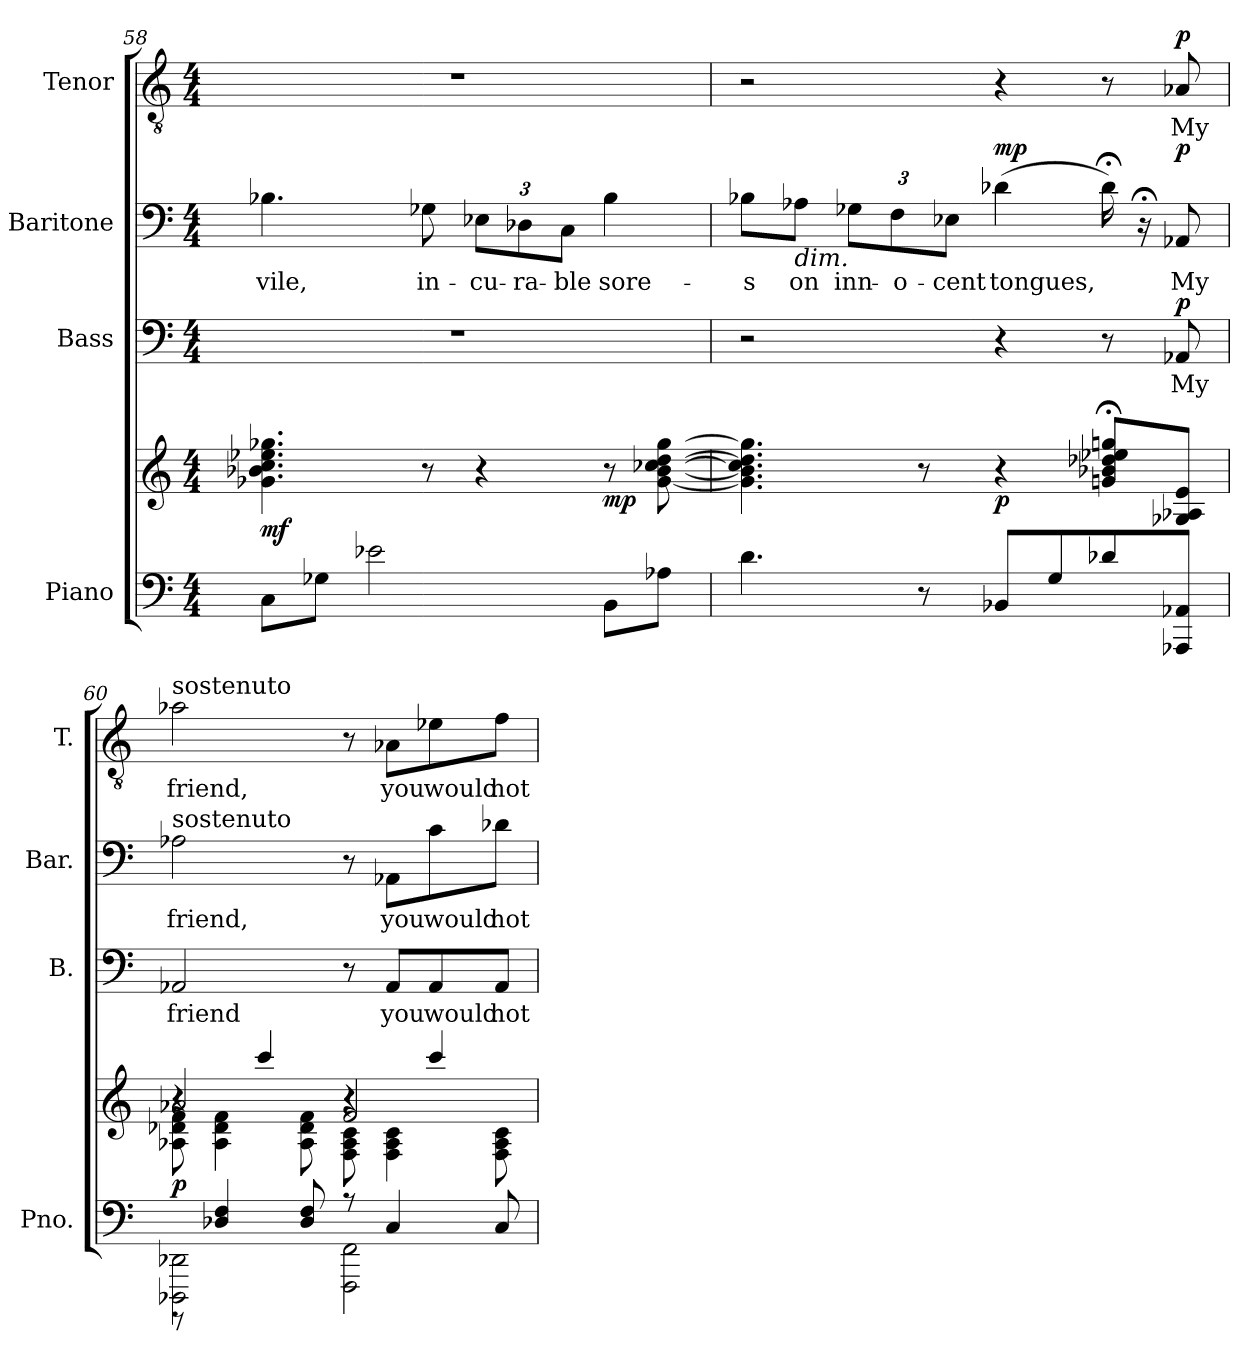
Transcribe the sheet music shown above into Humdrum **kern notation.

**kern	**kern	**dynam	**kern	**text	**dynam	**kern	**text	**dynam	**kern	**text	**dynam
*part4	*part4	*part4	*part3	*part3	*part3	*part2	*part2	*part2	*part1	*part1	*part1
*staff5	*staff4	*staff4/5	*staff3	*staff3	*staff3	*staff2	*staff2	*staff2	*staff1	*staff1	*staff1
*I"Piano	*	*	*I"Bass	*	*	*I"Baritone	*	*	*I"Tenor	*	*
*I'Pno.	*	*	*I'B.	*	*	*I'Bar.	*	*	*I'T.	*	*
!!LO:LB:g=z
*clefF4	*clefG2	*	*clefF4	*	*	*clefF4	*	*	*clefGv2	*	*
*k[]	*k[]	*	*k[]	*	*	*k[]	*	*	*k[]	*	*
*M4/4	*M4/4	*	*M4/4	*	*	*M4/4	*	*	*M4/4	*	*
=58	=58	=58	=58	=58	=58	=58	=58	=58	=58	=58	=58
!	!	!LO:DY:b	!	!	!	!	!LO:LY:b	!	!	!	!
8C\L	4.g-X\ 4.b-X\ 4.cc\ 4.ee-X\ 4.gg-X\	mf	1r	.	.	4.B-X\	vile,	.	1r	.	.
8G-X\J	.	.	.	.	.	.	.	.	.	.	.
2e-X\	.	.	.	.	.	.	.	.	.	.	.
!	!	!	!	!	!	!	!LO:LY:b	!	!	!	!
.	8r	.	.	.	.	8G-X\	in-	.	.	.	.
*	*	*	*	*	*	*Xbrackettup	*	*	*	*	*
!	!	!	!	!	!	!	!LO:LY:b	!	!	!	!
.	4r	.	.	.	.	12E-X\L	-cu-	.	.	.	.
!	!	!	!	!	!	!	!LO:LY:b	!	!	!	!
.	.	.	.	.	.	12D-X\	-ra-	.	.	.	.
!	!	!	!	!	!	!	!LO:LY:b	!	!	!	!
.	.	.	.	.	.	12C\J	-ble	.	.	.	.
!	!	!LO:DY:b	!	!	!	!	!LO:LY:b	!	!	!	!
8BB\L	8r	mp	.	.	.	4B-\	sore-	.	.	.	.
8A-X\J	[8g-\ [8b-\ [8cc-X\ [8dd\ [8gg-\	.	.	.	.	.	.	.	.	.	.
=59	=59	=59	=59	=59	=59	=59	=59	=59	=59	=59	=59
!	!	!	!	!	!	!	!LO:LY:b	!	!	!	!
4.d\	4.g-\] 4.b-\] 4.cc-\] 4.dd\] 4.gg-\]	.	2r	.	.	8B-X\L	-s	.	2r	.	.
!	!	!	!	!	!	!LO:TX:b:i:t=dim.	!	!	!	!	!
!	!	!	!	!	!	!	!LO:LY:b	!	!	!	!
.	.	.	.	.	.	8A-X\J	on	.	.	.	.
!	!	!	!	!	!	!	!LO:LY:b	!	!	!	!
.	.	.	.	.	.	12G-X\L	inn-	.	.	.	.
!	!	!	!	!	!	!	!LO:LY:b	!	!	!	!
.	.	.	.	.	.	12F\	-o-	.	.	.	.
8r	8r	.	.	.	.	.	.	.	.	.	.
!	!	!	!	!	!	!	!LO:LY:b	!	!	!	!
.	.	.	.	.	.	12E-X\J	-cent	.	.	.	.
!	!	!LO:DY:b	!	!	!	!	!LO:LY:b	!LO:DY:b	!	!	!
8BB-X/L	4r	p	4r	.	.	(>4d-X\	tongues,	mp	4r	.	.
8G/	.	.	.	.	.	.	.	.	.	.	.
8d-X/	8gn/;< 8b-X/;< 8dd-X/;< 8ee-X/;< 8ggn/;<L	.	8r	.	.	16d-;<\)	.	.	8r	.	.
.	.	.	.	.	.	16r;<	.	.	.	.	.
*	*	*	*	*	*	*	*	*	*MM48	*	*
!	!	!	!	!LO:LY:b	!LO:DY:b	!	!LO:LY:b	!LO:DY:b	!	!LO:LY:b	!LO:DY:b
8AAA-X/ 8AA-X/J	8G-X/ 8A-X/ 8e/J	.	8AA-X/	My	p	8AA-X/	My	p	8A-X/	My	p
=60	=60	=60	=60	=60	=60	=60	=60	=60	=60	=60	=60
*^	*^	*	*	*	*	*	*	*	*	*	*
*	*	*	*^	*	*	*	*	*	*	*	*	*	*
!	!	!	!	!	!	!	!	!	!	!	!	!LO:TX:a:t=sostenuto	!	!
!	!	!	!	!	!	!	!	!	!LO:TX:a:t=sostenuto	!	!	!	!	!
!	!	!	!	!	!LO:DY:b	!	!LO:LY:b	!	!	!LO:LY:b	!	!	!LO:LY:b	!
2DDD-X\ 2DD-X\	8r	2a-X/	8A-X\ 8d-X\ 8f\	4r	p	2AA-X/	friend	.	2A-X\	friend,	.	2a-X\	friend,	.
.	4D-X/ 4F/	.	4A-\ 4d-\ 4f\	.	.	.	.	.	.	.	.	.	.	.
.	.	.	.	4ccc/	.	.	.	.	.	.	.	.	.	.
.	8D-/ 8F/	.	8A-\ 8d-\ 8f\	.	.	.	.	.	.	.	.	.	.	.
2FFF\ 2FF\	8rA	2f/	8F\ 8A-\ 8c\	4r	.	8r	.	.	8r	.	.	8r	.	.
!	!	!	!	!	!	!	!LO:LY:b	!	!	!LO:LY:b	!	!	!LO:LY:b	!
.	4C/	.	4F\ 4A-\ 4c\	.	.	8AA-/L	you	.	8AA-X\L	you	.	8A-X\L	you	.
!	!	!	!	!	!	!	!LO:LY:b	!	!	!LO:LY:b	!	!	!LO:LY:b	!
.	.	.	.	4ccc/	.	8AA-/	would	.	8c\	would	.	8e-X\	would	.
!	!	!	!	!	!	!	!LO:LY:b	!	!	!LO:LY:b	!	!	!LO:LY:b	!
.	8C/	.	8F\ 8A-\ 8c\	.	.	8AA-/J	not	.	8d-X\J	not	.	8f\J	not	.
*v	*v	*	*	*	*	*	*	*	*	*	*	*	*	*
*	*v	*v	*v	*	*	*	*	*	*	*	*	*	*
=	=	=	=	=	=	=	=	=	=	=	=
*-	*-	*-	*-	*-	*-	*-	*-	*-	*-	*-	*-
